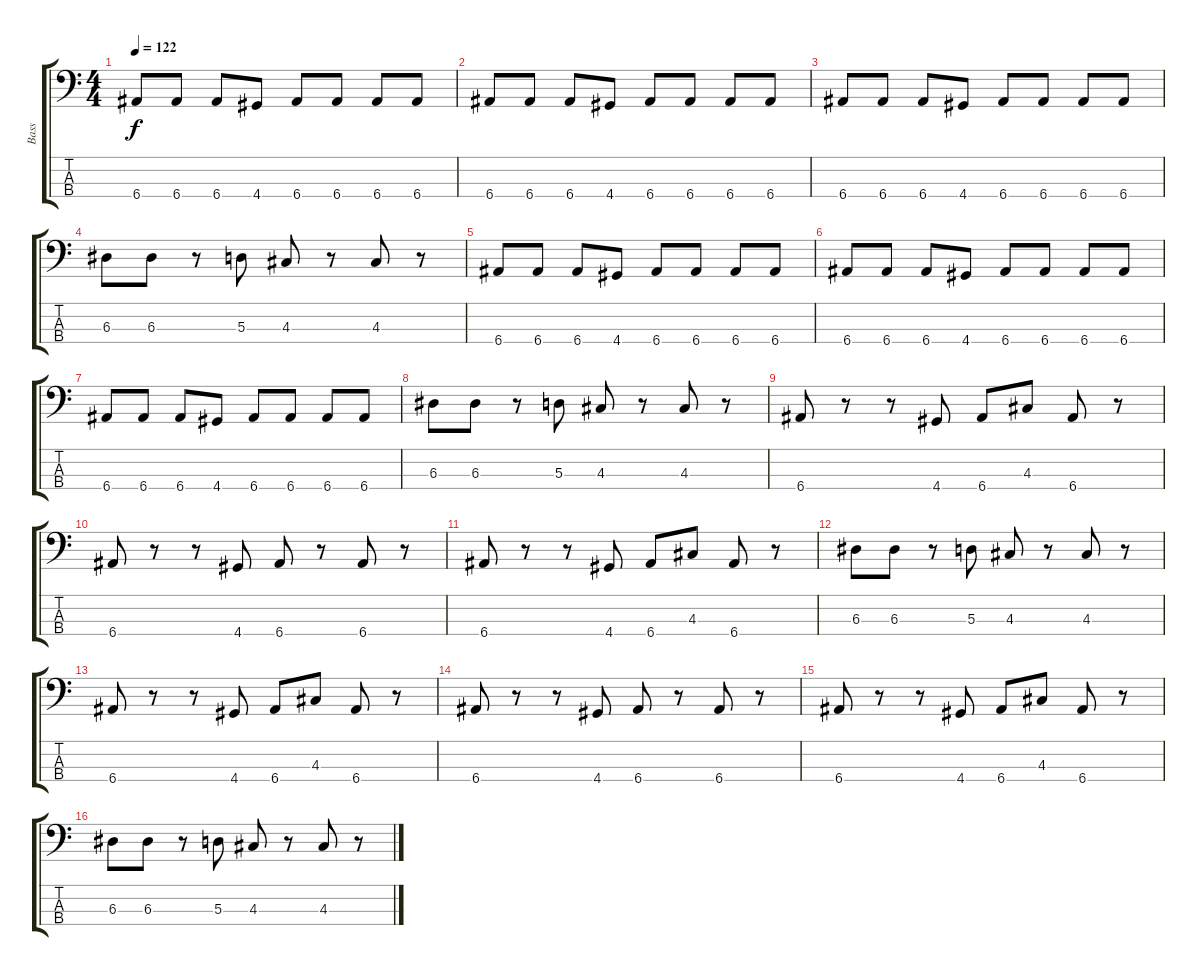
\track ("Bass" "Bass") {instrument electricbasspick}
\staff {score tabs}
\tuning (G2 D2 A1 E1) {hide}
\ts (4 4)
\tempo 122
\clef f4
\ks c
6.4.8{dy f} 6.4.8 6.4.8 4.4.8 6.4.8 6.4.8 6.4.8 6.4.8 |
6.4.8 6.4.8 6.4.8 4.4.8 6.4.8 6.4.8 6.4.8 6.4.8 |
6.4.8 6.4.8 6.4.8 4.4.8 6.4.8 6.4.8 6.4.8 6.4.8 |
6.3.8 6.3.8 r.8 5.3.8 4.3.8 r.8 4.3.8 r.8 |
6.4.8 6.4.8 6.4.8 4.4.8 6.4.8 6.4.8 6.4.8 6.4.8 |
6.4.8 6.4.8 6.4.8 4.4.8 6.4.8 6.4.8 6.4.8 6.4.8 |
6.4.8 6.4.8 6.4.8 4.4.8 6.4.8 6.4.8 6.4.8 6.4.8 |
6.3.8 6.3.8 r.8 5.3.8 4.3.8 r.8 4.3.8 r.8 |
6.4.8 r.8 r.8 4.4.8 6.4.8 4.3.8 6.4.8 r.8 |
6.4.8 r.8 r.8 4.4.8 6.4.8 r.8 6.4.8 r.8 |
6.4.8 r.8 r.8 4.4.8 6.4.8 4.3.8 6.4.8 r.8 |
6.3.8 6.3.8 r.8 5.3.8 4.3.8 r.8 4.3.8 r.8 |
6.4.8 r.8 r.8 4.4.8 6.4.8 4.3.8 6.4.8 r.8 |
6.4.8 r.8 r.8 4.4.8 6.4.8 r.8 6.4.8 r.8 |
6.4.8 r.8 r.8 4.4.8 6.4.8 4.3.8 6.4.8 r.8 |
6.3.8 6.3.8 r.8 5.3.8 4.3.8 r.8 4.3.8 r.8
